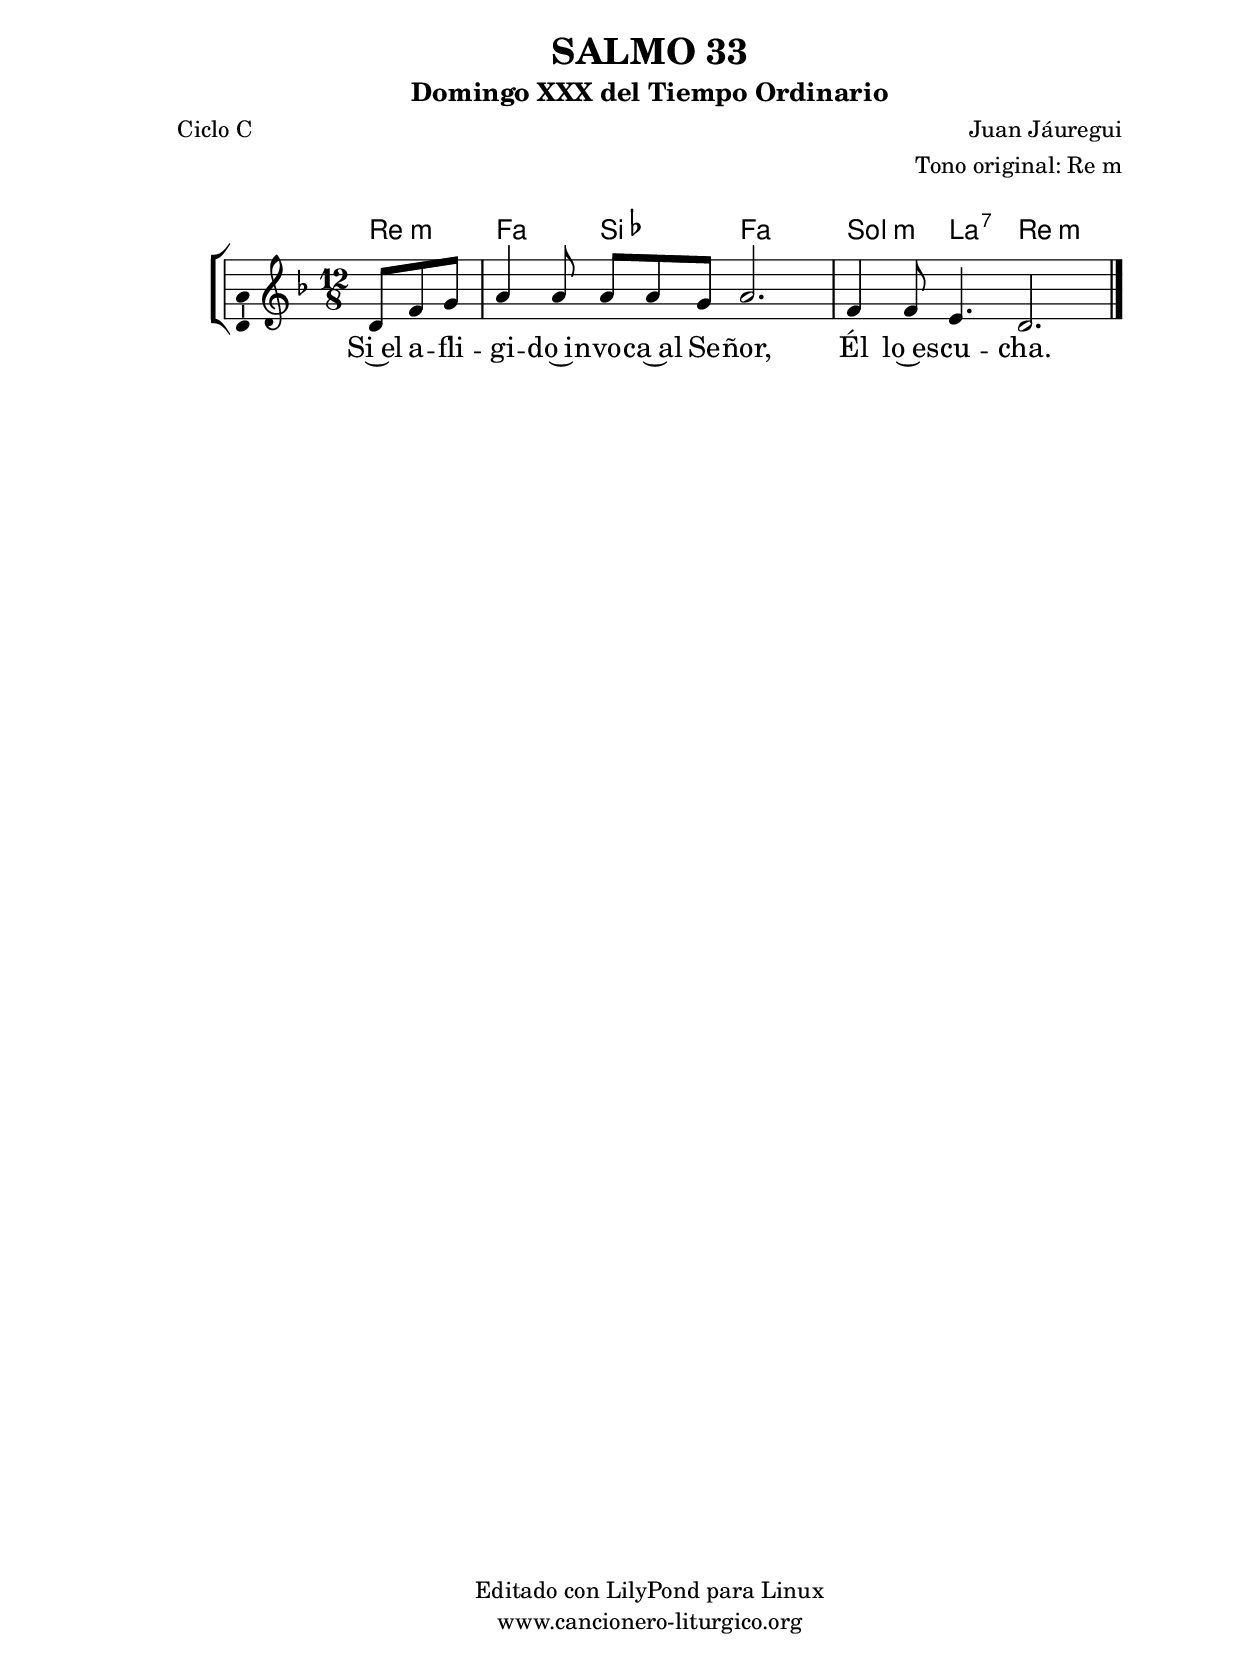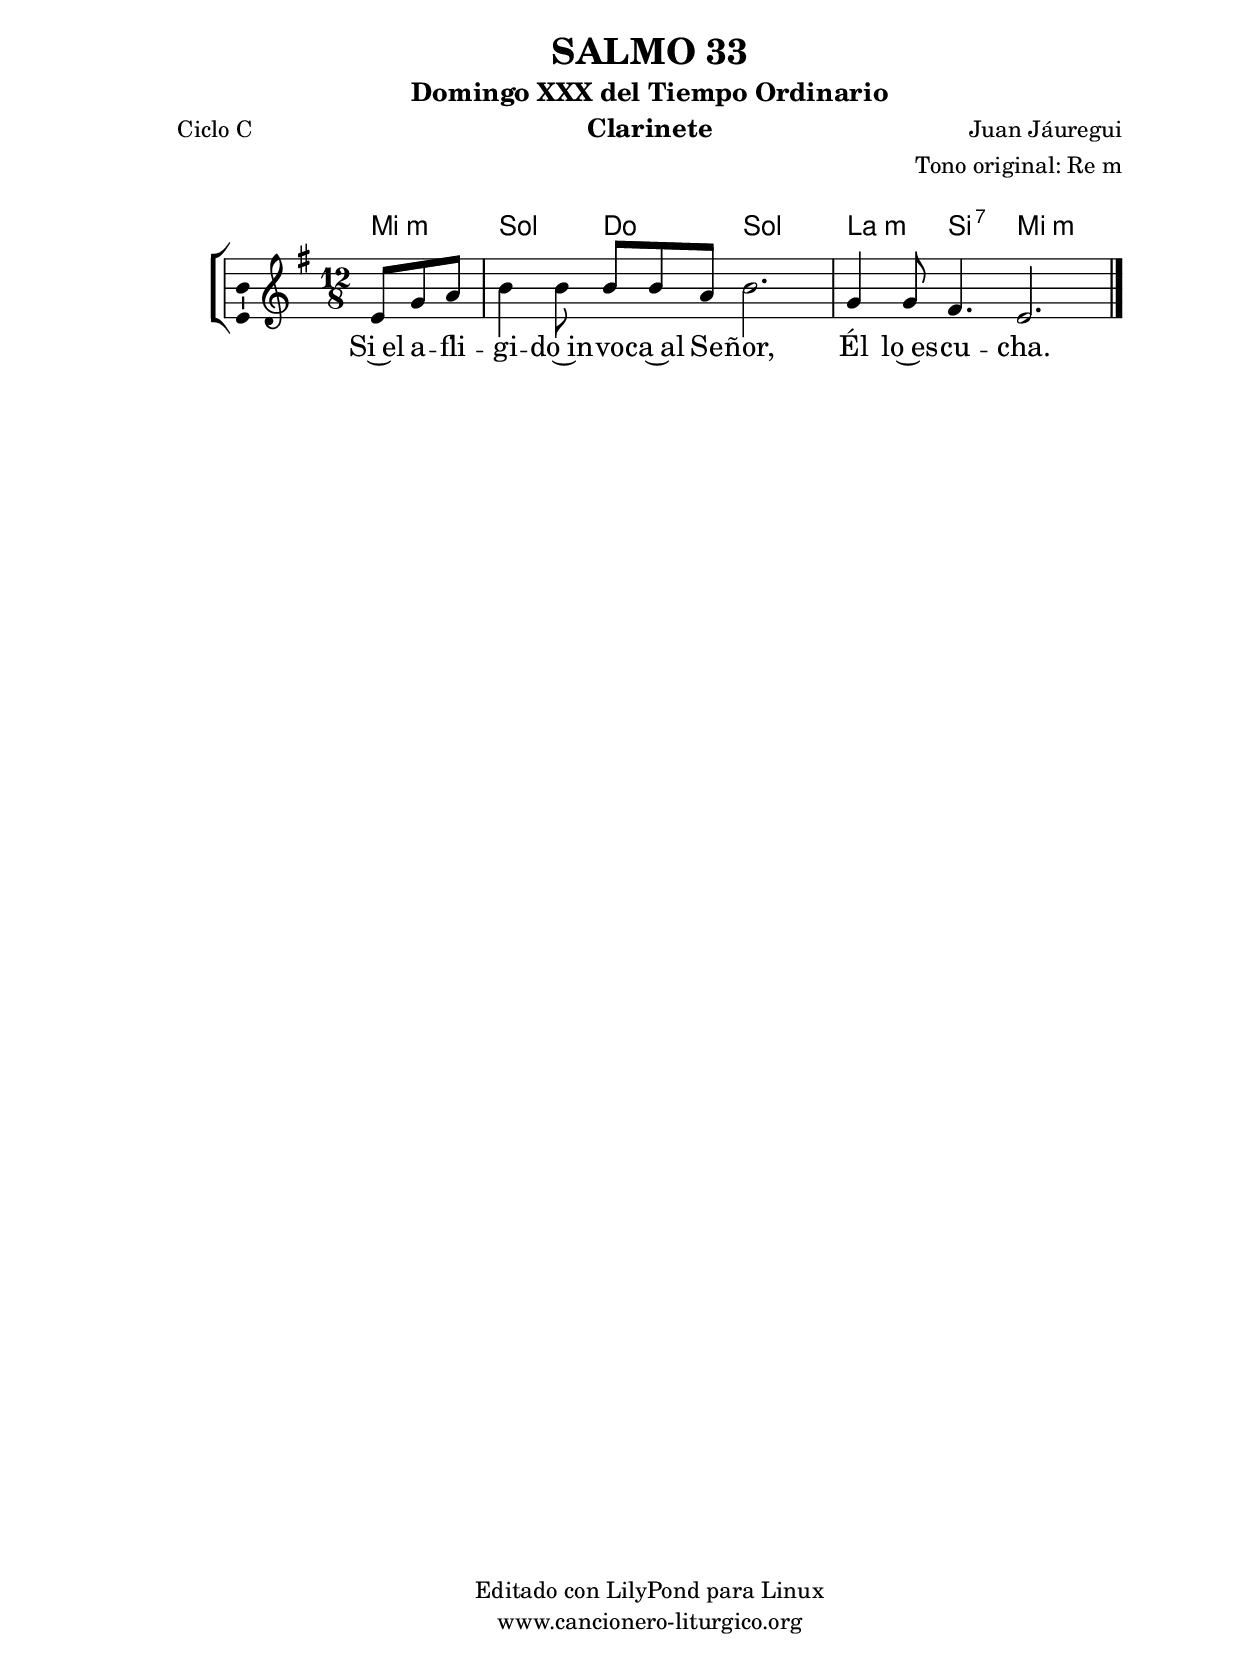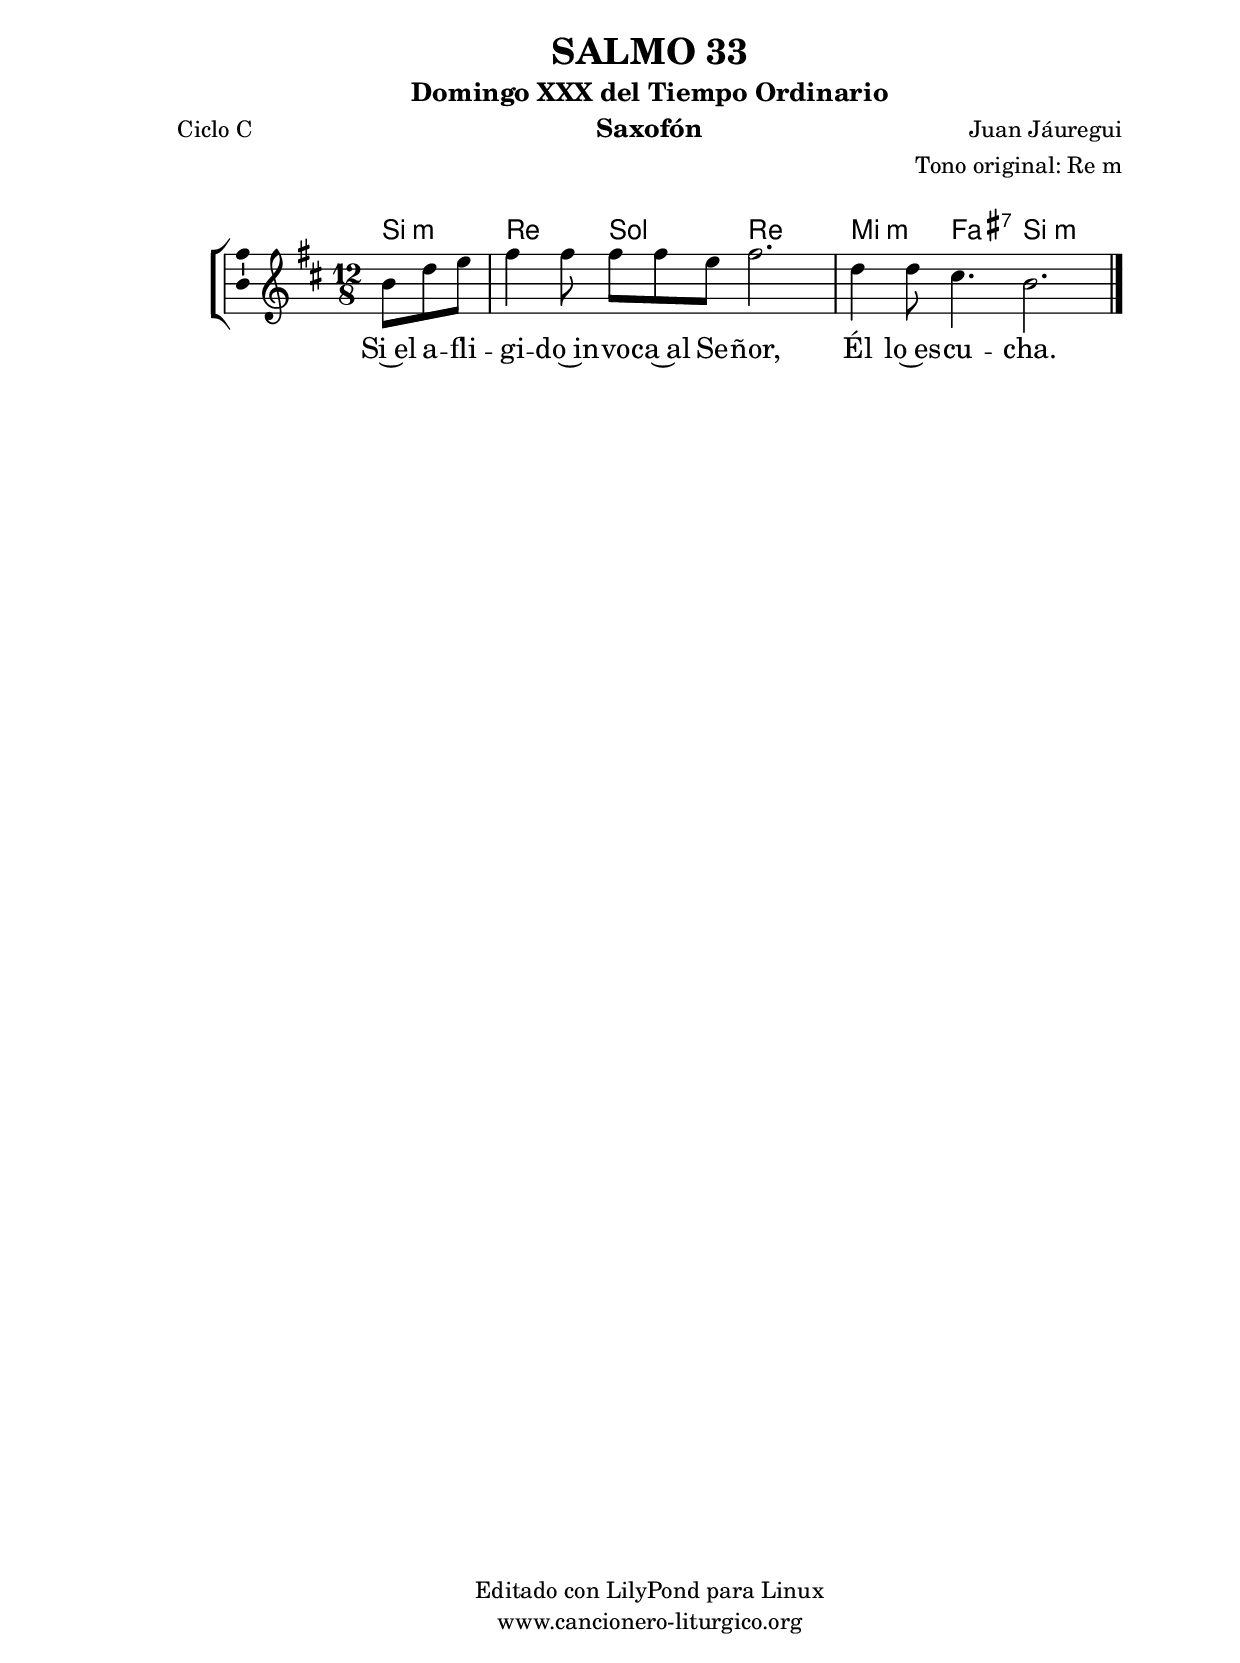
%
%para convertir .midi en .wav:
%timidity filename.midi -Ow -o finename.wav
%
%
%Para convertir de .wav a .mp3:
%lame -h -m j filename.wav
%
%
%para escuchar el midi:
%timidity nombrefichero.midi
%


%versión de lilypond para la que se ha escrito esta partitura:
\version "2.16.0"

	%Tamaño papel
	#(set-default-paper-size "a4")
	%Tamaño partitura
	#(set-global-staff-size 20)
	%No responde al pulsar sobre una nota
	#(ly:set-option 'point-and-click #f)

%parámetros del encabezamiento:
\header {
	title = "SALMO 33"
	subtitle = "Domingo XXX del Tiempo Ordinario"
	composer = "Juan Jáuregui"
	poet = "Ciclo C"
	meter = ""
	arranger = "Tono original: Re m"
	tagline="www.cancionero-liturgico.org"
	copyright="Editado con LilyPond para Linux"
	tiempo = "Ordinario"
	usos = "Salmo"
	letra = "Si el afligido invoca al Señor, Él lo escucha."
	}

%parámetros asociados al papel:
\paper  {
	oddHeaderMarkup = \markup {\fill-line { \on-the-fly #not-first-page \fromproperty #'header:title \on-the-fly #not-first-page \fromproperty #'header:composer }}
	evenHeaderMarkup = \markup {\fill-line { \fromproperty #'header:composer \fromproperty #'header:title }}
	#(set-paper-size "a4")
	print-page-number = ##f
	first-page-number = 1
	print-first-page-number = ##f
%	head-separation = 3.0 \cm
	top-margin = 2.0 \cm
	bottom-margin = 0.5\cm
%%%	bottom-margin = -1.0\cm
	left-margin = 3.0 \cm
	line-width = 16.0 \cm 
	indent = 8\mm
	interscoreline = 2.\mm
	between-system-space = 15\mm
%	para que las partituras no llenen la hoja:
	ragged-bottom = ##t
%	idem para la última hoja:
	ragged-last-bottom = ##f
%	para que las partituras llenen el ancho del papel:
	ragged-last = ##f
	after-title-space = 2.5 \cm
%page-count=1
%system-count=8

	%Flexible Vertical Spacing
%	markup-markup-spacing =
%	#'((basic-distance . 15) (minimum-distance . 15) (padding . 3))
	markup-system-spacing =
	#'((basic-distance . 15) (minimum-distance . 15) (padding . 3))
	system-system-spacing =
	#'((basic-distance . 15) (minimum-distance . 15) (padding . 3))
	score-system-spacing =
	#'((basic-distance . 15) (minimum-distance . 15) (padding . 5))
%	top-system-spacing = % header
%	#'((basic-distance . 8) (minimum-distance . 0) (padding . 3))
%	top-markup-spacing =
%	#'((basic-distance . 20) (minimum-distance . 20) (padding . 3))
	last-bottom-spacing = % footer
	#'((basic-distance . 5) (minimum-distance . 5) (padding . 3))
%	score-markup-spacing =
%	#'((basic-distance . 16) (minimum-distance . 13) (padding . 3))

	}


%parámetros que afectan a toda la partitura:
global =  {
	%clave de sol (G):
	\clef G
	%armadura:
%%%	\transpose fis e
	\key d \minor
	\tempo 4=80
	\set Score.tempoHideNote = ##t
	}


acordes = {
	\italianChords
	\chordmode {
%%%	\transpose fis e
{

d4.:m f bes f2. g4.:m a:7 d2.:m

	}
	}
}

melodia = 
%%%	\transpose fis e
{
	\relative c'{

\time 12/8
\partial4. d8 f g
a4 a8 a a g a2.
f4 f8 e4. d2.

	\bar "|."
	}
	}


texto = \lyricmode {
Si~el a -- fli -- gi -- do~in -- vo -- ca~al Se -- ñor, Él lo~es -- cu -- cha.
	}


acordesStaff = \context ChordNames = acordesStaff <<
	\set chordChanges = ##t
	\acordes
	>>


vozStaff = \context Voice = vozStaff
\with {\consists "Ambitus_engraver"}
<<
%	\set Staff.instrumentName = ""
%	\set Staff.shortInstrumentName = ""
%	\set Staff.midiInstrument = #"clarinet"
%	\set Staff.midiInstrument = #"cello"
%	\set Staff.midiInstrument = #"flute"
	\set Staff.midiInstrument = #"electric guitar (jazz)"
%	\set Staff.midiInstrument = #"english horn"
%	\set Staff.midiInstrument = #"violin"
%	\set Staff.midiInstrument = #"glockenspiel"
	\set Staff.midiMinimumVolume = #0.7
	\set Staff.midiMaximumVolume = #0.9
	\global
	\melodia
	>>


textoStaff = \context Lyrics = textoStaff <<
	\lyricsto vozStaff \texto
	>>

\book {
	\score {
		\context ChoirStaff {
			\override StaffGroup.SystemStartBracket #'collapse-height = #1
			\override Score.SystemStartBar #'collapse-height = #1
			<<
			\acordesStaff
			\vozStaff
			\textoStaff
			>>
			}
		\layout {
	    		\context {
				\Lyrics
				\override LyricText #'font-size = #2
				}
	   		 \context {
				\Score
				%fontSize = #3
				\override StaffSymbol #'staff-space = #(magstep +3)
				%\override Beam #'thickness = #0.55
				%\override SpacingSpanner #'spacing-increment = #1.0
				%\override Slur #'height-limit = #1.5
				}
			}
		}
	\score {
		\unfoldRepeats
		\context ChoirStaff {
			<<
			\acordesStaff
			\vozStaff
			>>
			}
		\midi {
	  		\context {
	  			\Score
				tempoWholesPerMinute = #(ly:make-moment 70 4)
				}
			}
		}
	}

%Partitura para clarinete
#(define output-suffix "C")
\book {
	\header{
		instrument = "Clarinete"
		}
	\score {
		\context ChoirStaff {
			\override StaffGroup.SystemStartBracket #'collapse-height = #1
			\override Score.SystemStartBar #'collapse-height = #1
\transpose c d
			<<
			\acordesStaff
			\vozStaff
			\textoStaff
			>>
			}
		\layout {
	    		\context {
				\Lyrics
				\override LyricText #'font-size = #2
				}
	   		 \context {
				\Score
				%fontSize = #3
				\override StaffSymbol #'staff-space = #(magstep +3)
				%\override Beam #'thickness = #0.55
				%\override SpacingSpanner #'spacing-increment = #1.0
				%\override Slur #'height-limit = #1.5
				}
			}
		}
	}

%Partitura para saxofón
#(define output-suffix "S")
\book {
	\header{
		instrument = "Saxofón"
		}
	\score {
		\context ChoirStaff {
			\override StaffGroup.SystemStartBracket #'collapse-height = #1
			\override Score.SystemStartBar #'collapse-height = #1
\transpose c a
			<<
			\acordesStaff
			\vozStaff
			\textoStaff
			>>
			}
		\layout {
	    		\context {
				\Lyrics
				\override LyricText #'font-size = #2
				}
	   		 \context {
				\Score
				%fontSize = #3
				\override StaffSymbol #'staff-space = #(magstep +3)
				%\override Beam #'thickness = #0.55
				%\override SpacingSpanner #'spacing-increment = #1.0
				%\override Slur #'height-limit = #1.5
				}
			}
		}
	}

